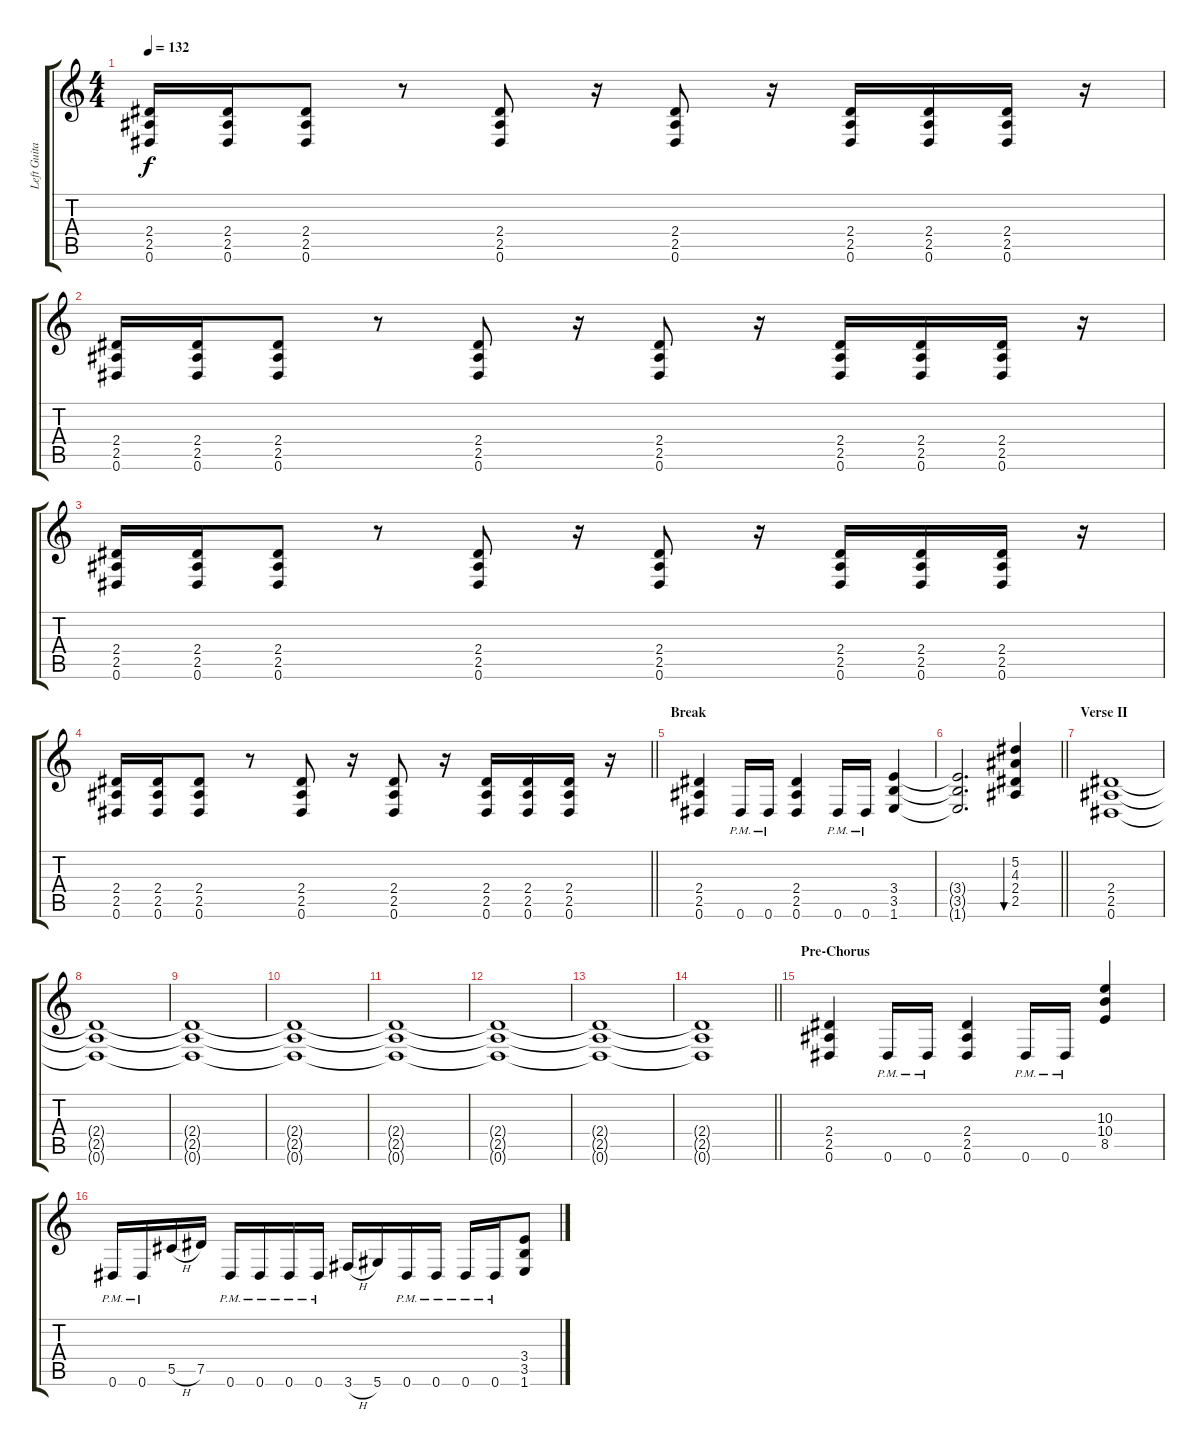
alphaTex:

\track ("Left Guitar" "Left Guita") {instrument distortionguitar}
\staff {score tabs}
\tuning (Eb4 Bb3 Gb3 Db3 Ab2 Eb2) {hide}
\ts (4 4)
\tempo 132
\clef g2
\ks c
(2.4 2.5 0.6).16{dy f} (2.4 2.5 0.6).16 (2.4 2.5 0.6).8 r.8 (2.4 2.5 0.6).8 r.16 (2.4 2.5 0.6).8 r.16 (2.4 2.5 0.6).16 (2.4 2.5 0.6).16 (2.4 2.5 0.6).16 r.16 |
(2.4 2.5 0.6).16 (2.4 2.5 0.6).16 (2.4 2.5 0.6).8 r.8 (2.4 2.5 0.6).8 r.16 (2.4 2.5 0.6).8 r.16 (2.4 2.5 0.6).16 (2.4 2.5 0.6).16 (2.4 2.5 0.6).16 r.16 |
(2.4 2.5 0.6).16 (2.4 2.5 0.6).16 (2.4 2.5 0.6).8 r.8 (2.4 2.5 0.6).8 r.16 (2.4 2.5 0.6).8 r.16 (2.4 2.5 0.6).16 (2.4 2.5 0.6).16 (2.4 2.5 0.6).16 r.16 |
\barLineRight lightlight
(2.4 2.5 0.6).16 (2.4 2.5 0.6).16 (2.4 2.5 0.6).8 r.8 (2.4 2.5 0.6).8 r.16 (2.4 2.5 0.6).8 r.16 (2.4 2.5 0.6).16 (2.4 2.5 0.6).16 (2.4 2.5 0.6).16 r.16 |
\section ("" "Break")
(2.4 2.5 0.6).4 0.6{pm}.16 0.6{pm}.16 (2.4 2.5 0.6).4 0.6{pm}.16 0.6{pm}.16 (3.4 3.5 1.6).4 |
\barLineRight lightlight
(3.4{t} 3.5{t} 1.6{t}).2{d} (5.2 4.3 2.4 2.5).4{bu 480} |
\section ("" "Verse II")
(2.4 2.5 0.6).1 |
(2.4{t} 2.5{t} 0.6{t}).1 |
(2.4{t} 2.5{t} 0.6{t}).1 |
(2.4{t} 2.5{t} 0.6{t}).1{volume 5} |
(2.4{t} 2.5{t} 0.6{t}).1 |
(2.4{t} 2.5{t} 0.6{t}).1 |
(2.4{t} 2.5{t} 0.6{t}).1 |
\barLineRight lightlight
(2.4{t} 2.5{t} 0.6{t}).1 |
\section ("" "Pre-Chorus")
(2.4 2.5 0.6).4{volume 13} 0.6{pm}.16 0.6{pm}.16 (2.4 2.5 0.6).4 0.6{pm}.16 0.6{pm}.16 (10.3 10.4 8.5).4 |
0.6{pm}.16 0.6{pm}.16 5.5{h}.16 7.5.16 0.6{pm}.16 0.6{pm}.16 0.6{pm}.16 0.6{pm}.16 3.6{h}.16 5.6.16 0.6{pm}.16 0.6{pm}.16 0.6{pm}.16 0.6{pm}.16 (3.4 3.5 1.6).8
